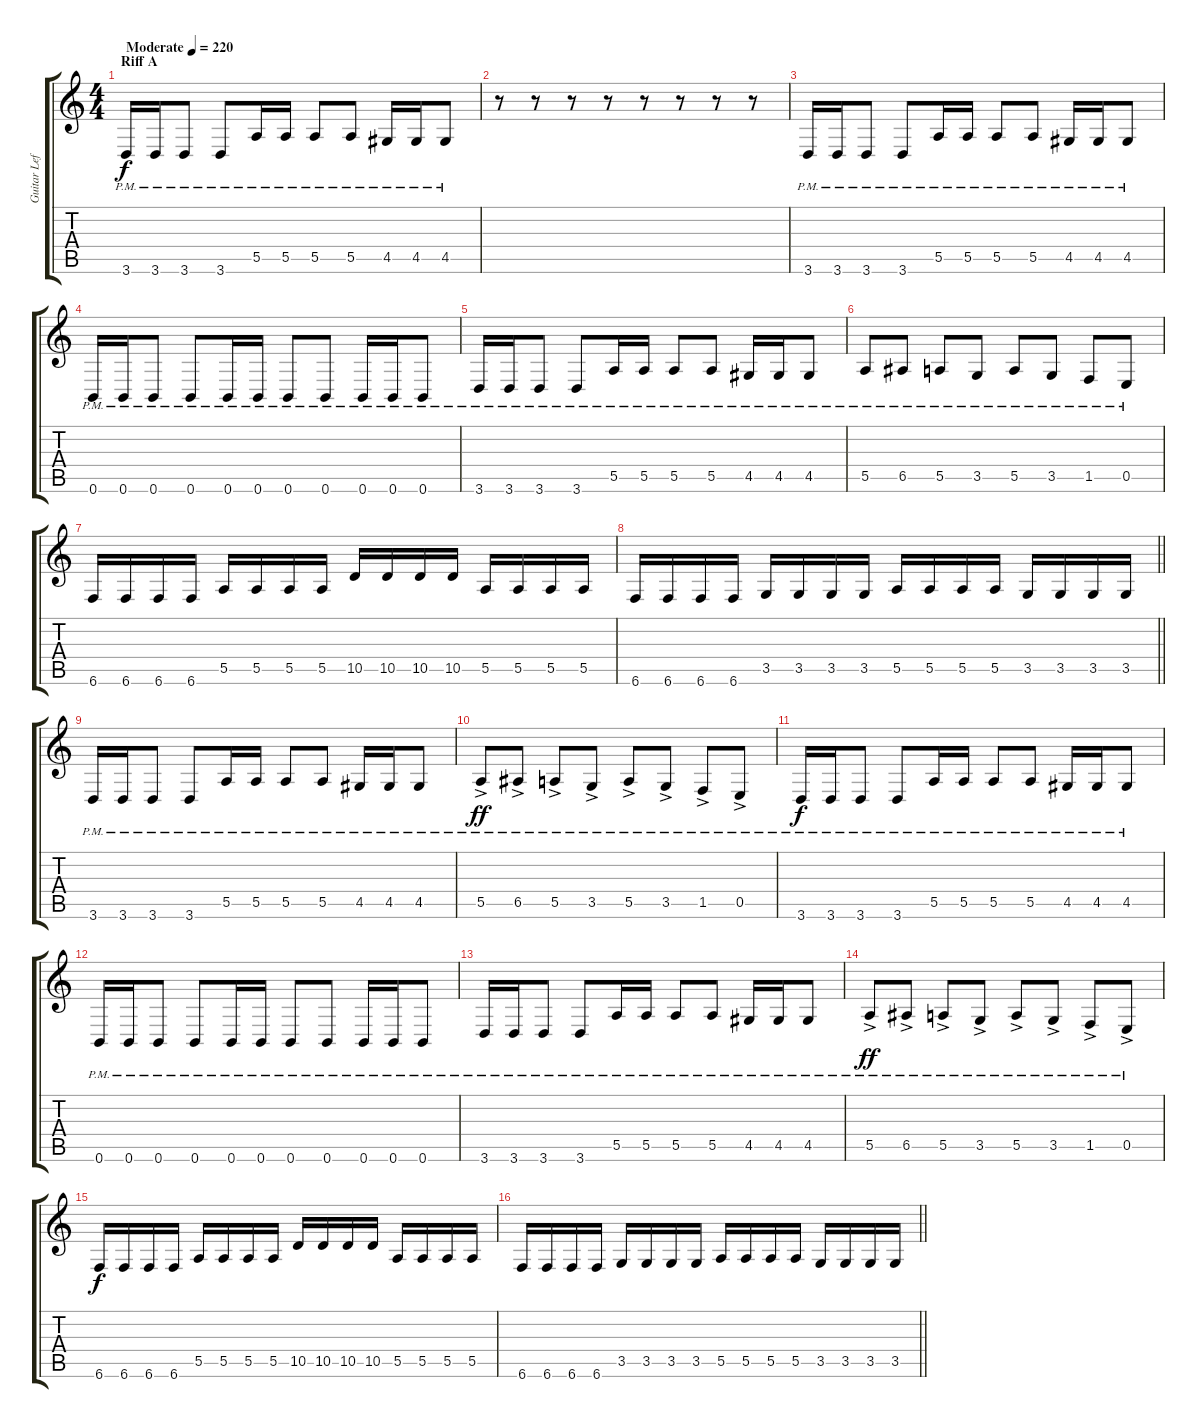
\track ("Guitar Left" "Guitar Lef") {instrument overdrivenguitar}
\staff {score tabs}
\tuning (B3 Gb3 D3 A2 E2 B1) {hide}
\ts (4 4)
\section ("" "Riff A")
\tempo (220 "Moderate")
\clef g2
\ks c
3.6{pm}.16{dy f instrument overdrivenguitar} 3.6{pm}.16 3.6{pm}.8 3.6{pm}.8 5.5{pm}.16 5.5{pm}.16 5.5{pm}.8 5.5{pm}.8 4.5{pm}.16 4.5{pm}.16 4.5{pm}.8 |
r.8 r.8 r.8 r.8 r.8 r.8 r.8 r.8 |
3.6{pm}.16 3.6{pm}.16 3.6{pm}.8 3.6{pm}.8 5.5{pm}.16 5.5{pm}.16 5.5{pm}.8 5.5{pm}.8 4.5{pm}.16 4.5{pm}.16 4.5{pm}.8 |
0.6{pm}.16 0.6{pm}.16 0.6{pm}.8 0.6{pm}.8 0.6{pm}.16 0.6{pm}.16 0.6{pm}.8 0.6{pm}.8 0.6{pm}.16 0.6{pm}.16 0.6{pm}.8 |
3.6{pm}.16 3.6{pm}.16 3.6{pm}.8 3.6{pm}.8 5.5{pm}.16 5.5{pm}.16 5.5{pm}.8 5.5{pm}.8 4.5{pm}.16 4.5{pm}.16 4.5{pm}.8 |
5.5{pm}.8 6.5{pm}.8 5.5{pm}.8 3.5{pm}.8 5.5{pm}.8 3.5{pm}.8 1.5{pm}.8 0.5{pm}.8 |
6.6.16 6.6.16 6.6.16 6.6.16 5.5.16 5.5.16 5.5.16 5.5.16 10.5.16 10.5.16 10.5.16 10.5.16 5.5.16 5.5.16 5.5.16 5.5.16 |
\barLineRight lightlight
6.6.16 6.6.16 6.6.16 6.6.16 3.5.16 3.5.16 3.5.16 3.5.16 5.5.16 5.5.16 5.5.16 5.5.16 3.5.16 3.5.16 3.5.16 3.5.16 |
3.6{pm}.16 3.6{pm}.16 3.6{pm}.8 3.6{pm}.8 5.5{pm}.16 5.5{pm}.16 5.5{pm}.8 5.5{pm}.8 4.5{pm}.16 4.5{pm}.16 4.5{pm}.8 |
5.5{ac pm}.8{dy ff} 6.5{ac pm}.8 5.5{ac pm}.8 3.5{ac pm}.8 5.5{ac pm}.8 3.5{ac pm}.8 1.5{ac pm}.8 0.5{ac pm}.8 |
3.6{pm}.16{dy f} 3.6{pm}.16 3.6{pm}.8 3.6{pm}.8 5.5{pm}.16 5.5{pm}.16 5.5{pm}.8 5.5{pm}.8 4.5{pm}.16 4.5{pm}.16 4.5{pm}.8 |
0.6{pm}.16 0.6{pm}.16 0.6{pm}.8 0.6{pm}.8 0.6{pm}.16 0.6{pm}.16 0.6{pm}.8 0.6{pm}.8 0.6{pm}.16 0.6{pm}.16 0.6{pm}.8 |
3.6{pm}.16 3.6{pm}.16 3.6{pm}.8 3.6{pm}.8 5.5{pm}.16 5.5{pm}.16 5.5{pm}.8 5.5{pm}.8 4.5{pm}.16 4.5{pm}.16 4.5{pm}.8 |
5.5{ac pm}.8{dy ff} 6.5{ac pm}.8 5.5{ac pm}.8 3.5{ac pm}.8 5.5{ac pm}.8 3.5{ac pm}.8 1.5{ac pm}.8 0.5{ac pm}.8 |
6.6.16{dy f} 6.6.16 6.6.16 6.6.16 5.5.16 5.5.16 5.5.16 5.5.16 10.5.16 10.5.16 10.5.16 10.5.16 5.5.16 5.5.16 5.5.16 5.5.16 |
\barLineRight lightlight
6.6.16 6.6.16 6.6.16 6.6.16 3.5.16 3.5.16 3.5.16 3.5.16 5.5.16 5.5.16 5.5.16 5.5.16 3.5.16 3.5.16 3.5.16 3.5.16
